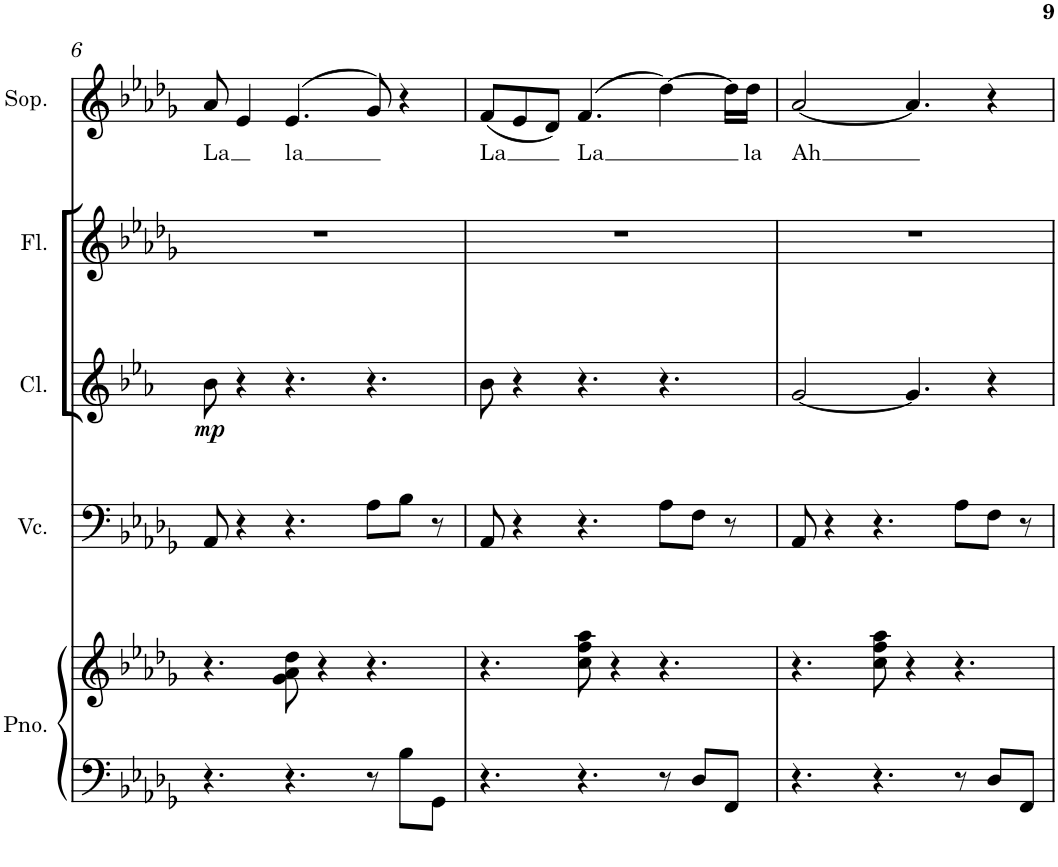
**kern	**kern	**kern	**kern	**dynam	**kern	**kern	**text
*part5	*part5	*part4	*part3	*part3	*part2	*part1	*part1
*staff6	*staff5	*staff4	*staff3	*staff3	*staff2	*staff1	*staff1
*I"Grand Piano	*	*I"Violoncello	*I"Clarinet	*	*I"Flute	*I"Soprano	*
*I'Pno.	*	*I'Vc.	*I'Cl.	*	*I'Fl.	*I'Sop.	*
!!LO:PB:g=z
*clefF4	*clefG2	*clefF4	*clefG2	*	*clefG2	*clefG2	*
*	*	*	*Trd1c2	*	*	*	*
*k[b-e-a-d-g-]	*k[b-e-a-d-g-]	*k[b-e-a-d-g-]	*k[b-e-a-]	*	*k[b-e-a-d-g-]	*k[b-e-a-d-g-]	*
*D-:	*D-:	*D-:	*E-:	*	*D-:	*D-:	*
*M9/8	*M9/8	*M9/8	*M9/8	*	*M9/8	*M9/8	*
=6	=6	=6	=6	=6	=6	=6	=6
!	!	!	!	!LO:DY:b	!	!	!LO:LY:b
4.r	4.r	8AA-/	8b-\	mp	8%9r	8a-/	La
.	.	4r	4r	.	.	4e-/	.
!	!	!	!	!	!	!	!LO:LY:b
4.r	8g-\ 8a-\ 8dd-\	4.r	4.r	.	.	(>4.e-/	la
.	4r	.	.	.	.	.	.
8r	4.r	8A-\L	4.r	.	.	8g-/)	.
8B-\L	.	8B-\J	.	.	.	4r	.
8GG-\J	.	8r	.	.	.	.	.
=7	=7	=7	=7	=7	=7	=7	=7
!	!	!	!	!	!	!	!LO:LY:b
4.r	4.r	8AA-/	8b-\	.	8%9r	(8f/L	La
.	.	4r	4r	.	.	8e-/	.
.	.	.	.	.	.	8d-/J)	.
!	!	!	!	!	!	!	!LO:LY:b
4.r	8cc\ 8ff\ 8aa-\	4.r	4.r	.	.	(4.f/	La
.	4r	.	.	.	.	.	.
8r	4.r	8A-\L	4.r	.	.	[4dd-\)	.
8D-/L	.	8F\J	.	.	.	.	.
8FF/J	.	8r	.	.	.	16dd-\LL]	.
!	!	!	!	!	!	!	!LO:LY:b
.	.	.	.	.	.	16dd-\JJ	la
=8	=8	=8	=8	=8	=8	=8	=8
!	!	!	!	!	!	!	!LO:LY:b
4.r	4.r	8AA-/	[2g/	.	8%9r	[2a-/	Ah
.	.	4r	.	.	.	.	.
4.r	8cc\ 8ff\ 8aa-\	4.r	.	.	.	.	.
.	4r	.	4.g/]	.	.	4.a-/]	.
8r	4.r	8A-\L	.	.	.	.	.
8D-/L	.	8F\J	4r	.	.	4r	.
8FF/J	.	8r	.	.	.	.	.
=	=	=	=	=	=	=	=
*-	*-	*-	*-	*-	*-	*-	*-
